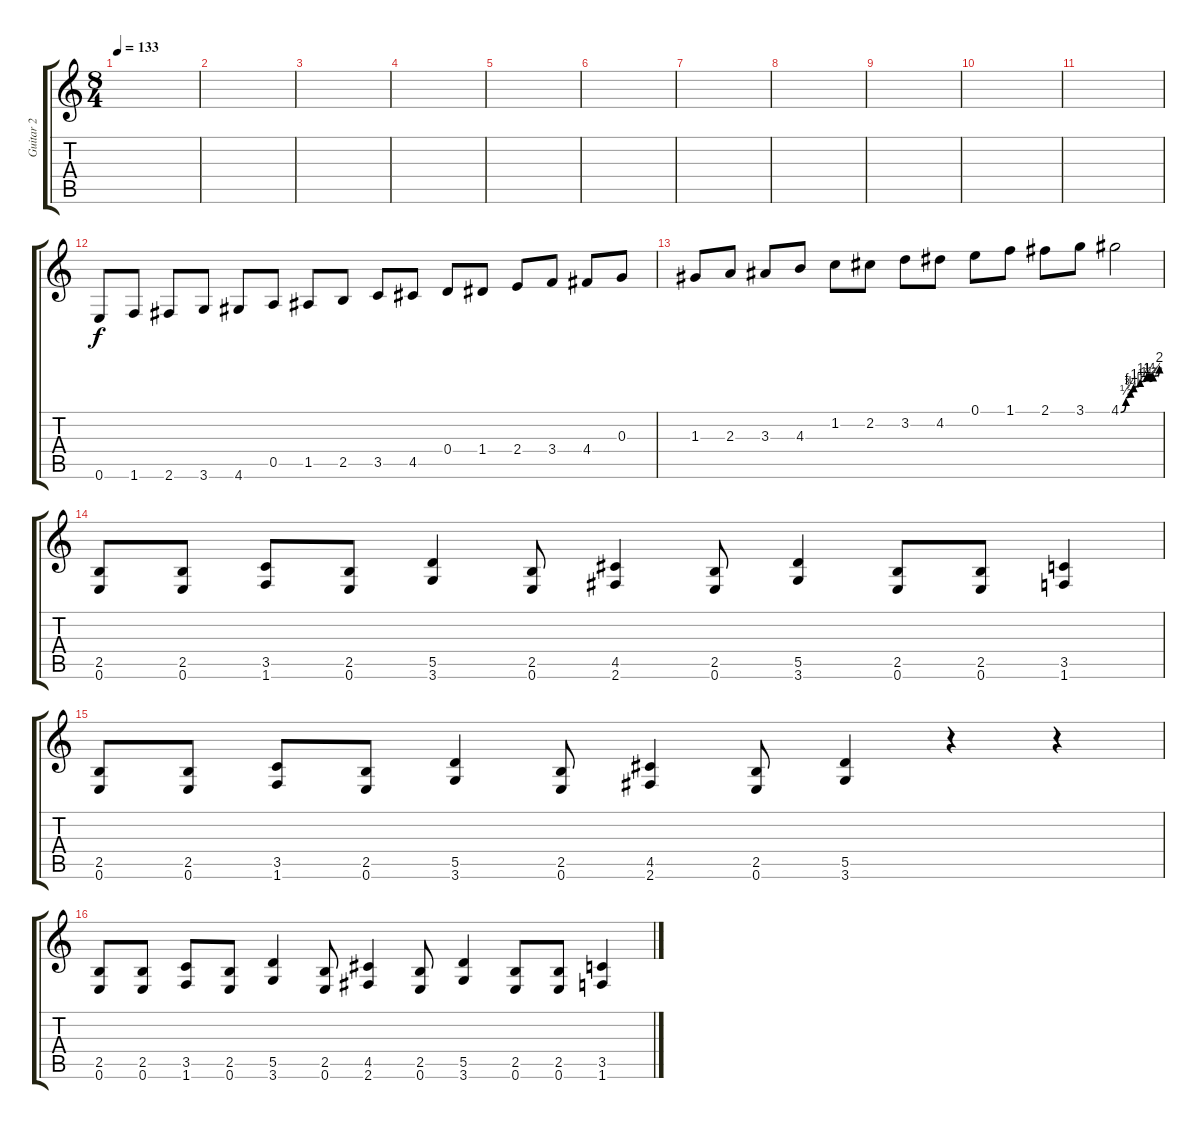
\track ("Guitar 2" "Guitar 2") {instrument overdrivenguitar}
\staff {score tabs}
\tuning (E4 B3 G3 D3 A2 E2) {hide}
\ts (8 4)
\tempo 133
\clef g2
\ks c
|
|
|
|
|
|
|
|
|
|
|
0.6.8 1.6.8 2.6.8 3.6.8 4.6.8 0.5.8 1.5.8 2.5.8 3.5.8 4.5.8 0.4.8 1.4.8 2.4.8 3.4.8 4.4.8 0.3.8 |
1.3.8 2.3.8 3.3.8 4.3.8 1.2.8 2.2.8 3.2.8 4.2.8 0.1.8 1.1.8 2.1.8 3.1.8 4.1{be (custom 0 0 8 2 15 3 20 4 25 4 30 5 35 5 40 6 45 5 50 6 55 6 60 8)}.2 |
(2.5 0.6).8 (2.5 0.6).8 (3.5 1.6).8 (2.5 0.6).8 (5.5 3.6).4 (2.5 0.6).8 (4.5 2.6).4 (2.5 0.6).8 (5.5 3.6).4 (2.5 0.6).8 (2.5 0.6).8 (3.5 1.6).4 |
(2.5 0.6).8 (2.5 0.6).8 (3.5 1.6).8 (2.5 0.6).8 (5.5 3.6).4 (2.5 0.6).8 (4.5 2.6).4 (2.5 0.6).8 (5.5 3.6).4 r.4 r.4 |
(2.5 0.6).8 (2.5 0.6).8 (3.5 1.6).8 (2.5 0.6).8 (5.5 3.6).4 (2.5 0.6).8 (4.5 2.6).4 (2.5 0.6).8 (5.5 3.6).4 (2.5 0.6).8 (2.5 0.6).8 (3.5 1.6).4
